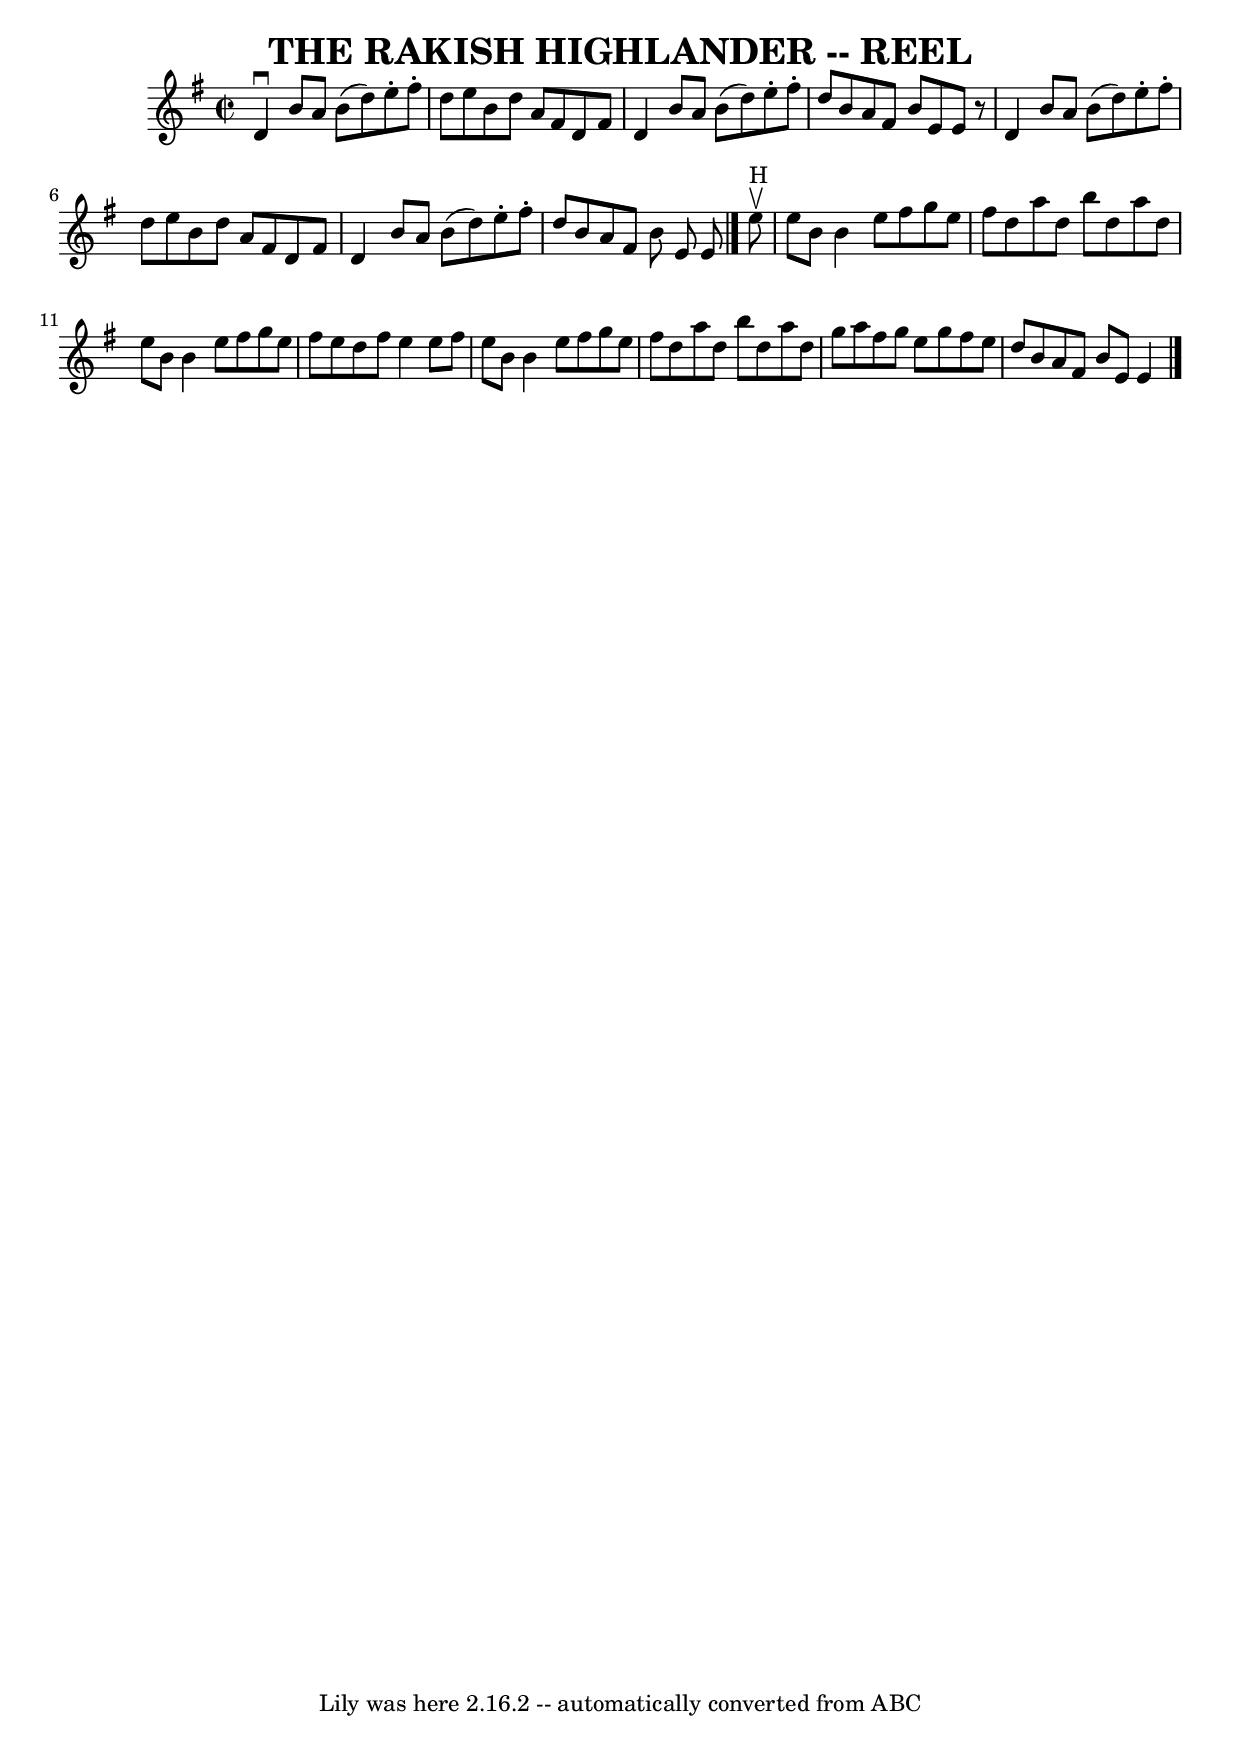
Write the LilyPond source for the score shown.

\version "2.7.40"
\include "Mammoth.ily"
\header {
	%% book = "Ryan's Mammoth Collection of Fiddle Tunes"
	crossRefNumber = "1"
	footnotes = ""
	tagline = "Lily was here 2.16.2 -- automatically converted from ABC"
	title = "THE RAKISH HIGHLANDER -- REEL"
}
voicedefault =  {
\set Score.defaultBarType = "empty"

\override Staff.TimeSignature #'style = #'C
 \time 2/2 \key g \major d'4^\downbow b'8 a'8 b'8 (d''8)   
e''8 -. fis''8 -.   |
 d''8 e''8 b'8 d''8 a'8 fis'8    
d'8 fis'8    |
 d'4 b'8 a'8 b'8 (d''8) e''8 -.   
fis''8 -.   |
 d''8 b'8 a'8 fis'8 b'8 e'8 e'8    r8   
|
 d'4 b'8 a'8 b'8 (d''8) e''8 -. fis''8 -.   
|
 d''8 e''8 b'8 d''8 a'8 fis'8 d'8 fis'8    
|
 d'4 b'8 a'8 b'8 (d''8) e''8 -. fis''8 -.   
|
 d''8 b'8 a'8 fis'8 b'8 e'8 e'8      \bar "|."     
e''8^"H"^\upbow   |
 e''8 b'8 b'4 e''8 fis''8 g''8    
e''8    |
 fis''8 d''8 a''8 d''8 b''8 d''8 a''8    
d''8    |
 e''8 b'8 b'4 e''8 fis''8 g''8 e''8    
|
 fis''8 e''8 d''8 fis''8 e''4 e''8 fis''8    
|
 e''8 b'8 b'4 e''8 fis''8 g''8 e''8    |
   
fis''8 d''8 a''8 d''8 b''8 d''8 a''8 d''8    |
   
g''8 a''8 fis''8 g''8 e''8 g''8 fis''8 e''8    |
   
d''8 b'8 a'8 fis'8 b'8 e'8 e'4    \bar "|."   
}

\score{
    <<

	\context Staff="default"
	{
	    \voicedefault 
	}

    >>
	\layout {
	}
	\midi {}
}
